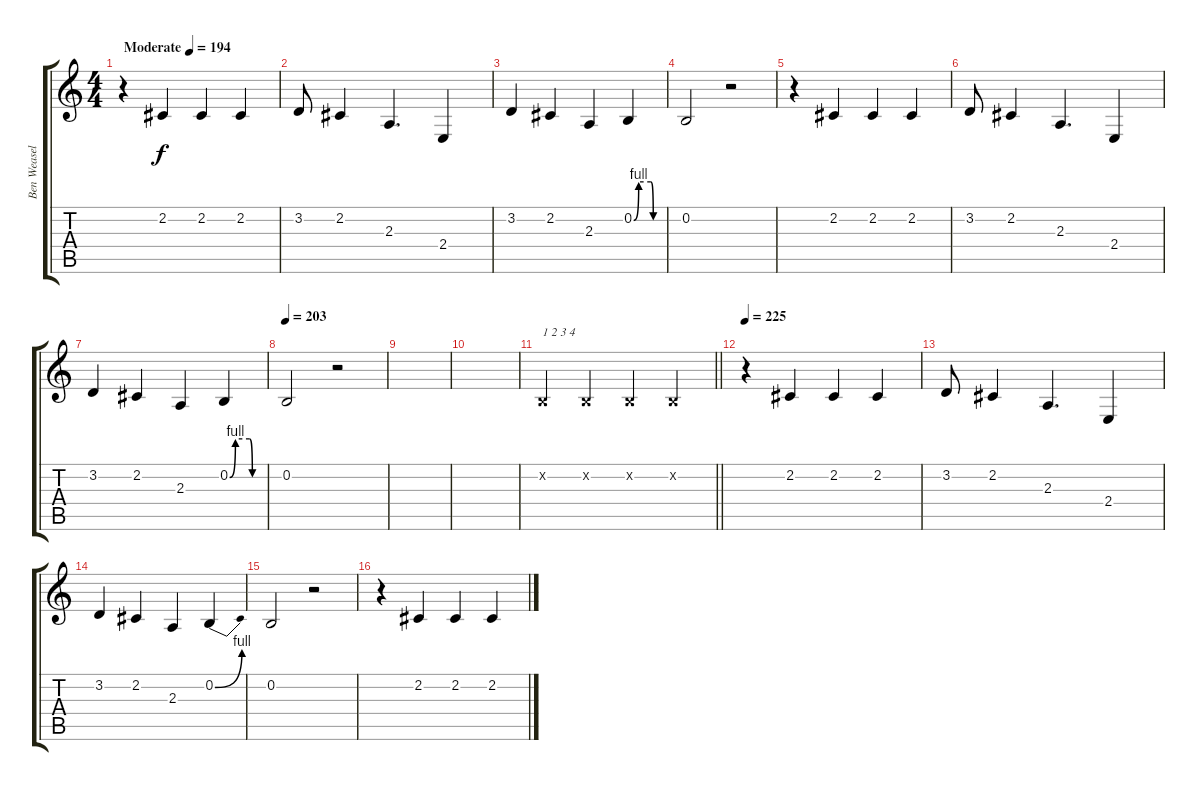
\track ("Ben Weasel" "Ben Weasel") {instrument bassoon}
\staff {score tabs}
\tuning (E4 B3 G3 D3 A2 E2) {hide}
\ts (4 4)
\tempo (194 "Moderate")
\clef g2
\ks c
r.4{dy f instrument bassoon} 2.2.4 2.2.4 2.2.4 |
3.2.8 2.2.4 2.3.4{d} 2.4.4 |
3.2.4 2.2.4 2.3.4 0.2{be (custom 0 0 10 4 35 4 40 0 60 0)}.4 |
0.2.2 r.2 |
r.4 2.2.4 2.2.4 2.2.4 |
3.2.8 2.2.4 2.3.4{d} 2.4.4 |
3.2.4 2.2.4 2.3.4 0.2{be (custom 0 0 10 4 35 4 40 0 60 0)}.4 |
\tempo 203
0.2.2 r.2 |
|
|
\barLineRight lightlight
0.2{x}.4{txt "1 2 3 4"} 0.2{x}.4 0.2{x}.4 0.2{x}.4 |
\section ("" "")
\tempo 225
r.4 2.2.4 2.2.4 2.2.4 |
3.2.8 2.2.4 2.3.4{d} 2.4.4 |
3.2.4 2.2.4 2.3.4 0.2{be (bend 0 0 60 4)}.4 |
0.2.2 r.2 |
r.4 2.2.4 2.2.4 2.2.4
